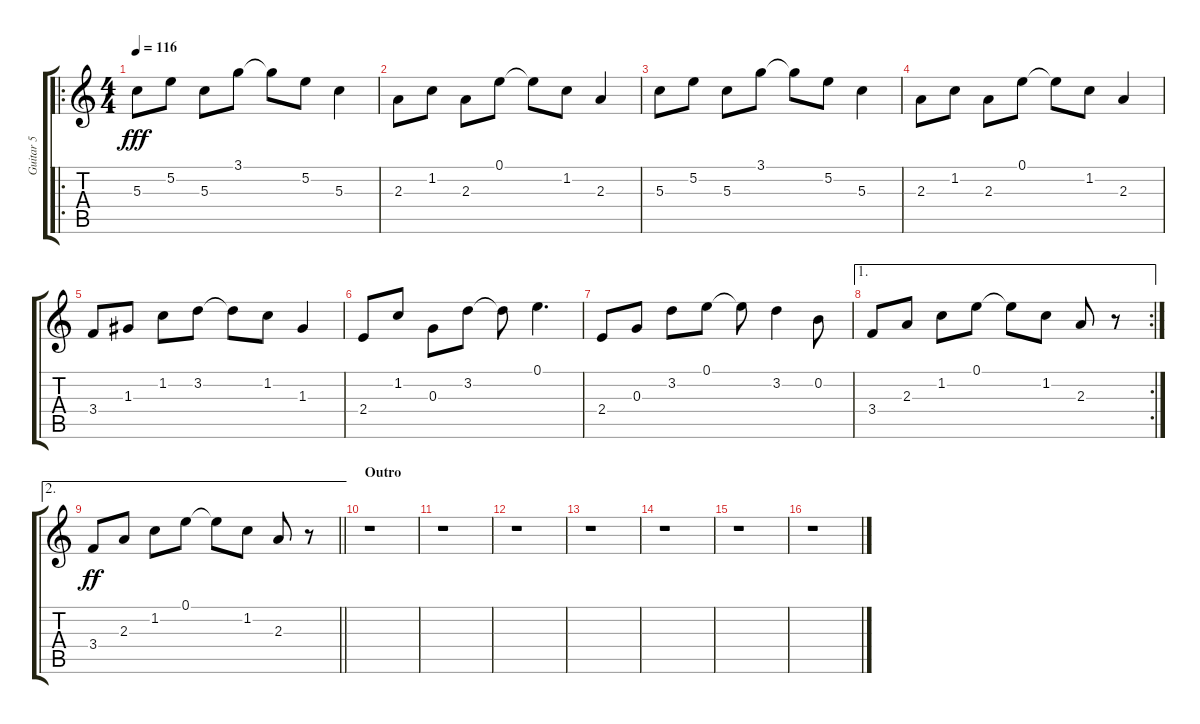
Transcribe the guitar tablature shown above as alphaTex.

\track ("Guitar 5" "Guitar 5") {instrument electricguitarclean}
\staff {score tabs}
\tuning (E4 B3 G3 D3 A2 E2) {hide}
\ro
\ts (4 4)
\tempo 116
\clef g2
\ks c
5.3.8{dy fff} 5.2.8 5.3.8 3.1.8 3.1{t}.8 5.2.8 5.3.4 |
2.3.8 1.2.8 2.3.8 0.1.8 0.1{t}.8 1.2.8 2.3.4 |
5.3.8 5.2.8 5.3.8 3.1.8 3.1{t}.8 5.2.8 5.3.4 |
2.3.8 1.2.8 2.3.8 0.1.8 0.1{t}.8 1.2.8 2.3.4 |
3.4.8 1.3.8 1.2.8 3.2.8 3.2{t}.8 1.2.8 1.3.4 |
2.4.8 1.2.8 0.3.8 3.2.8 3.2{t}.8 0.1.4{d} |
2.4.8 0.3.8 3.2.8 0.1.8 0.1{t}.8 3.2.4 0.2.8 |
\ae 1
\rc 2
3.4.8 2.3.8 1.2.8 0.1.8 0.1{t}.8 1.2.8 2.3.8 r.8 |
\ae 2
\barLineRight lightlight
3.4.8{dy ff} 2.3.8 1.2.8 0.1.8 0.1{t}.8 1.2.8 2.3.8 r.8 |
\section ("" "Outro")
r.1 |
r.1 |
r.1 |
r.1 |
r.1 |
r.1 |
r.1
